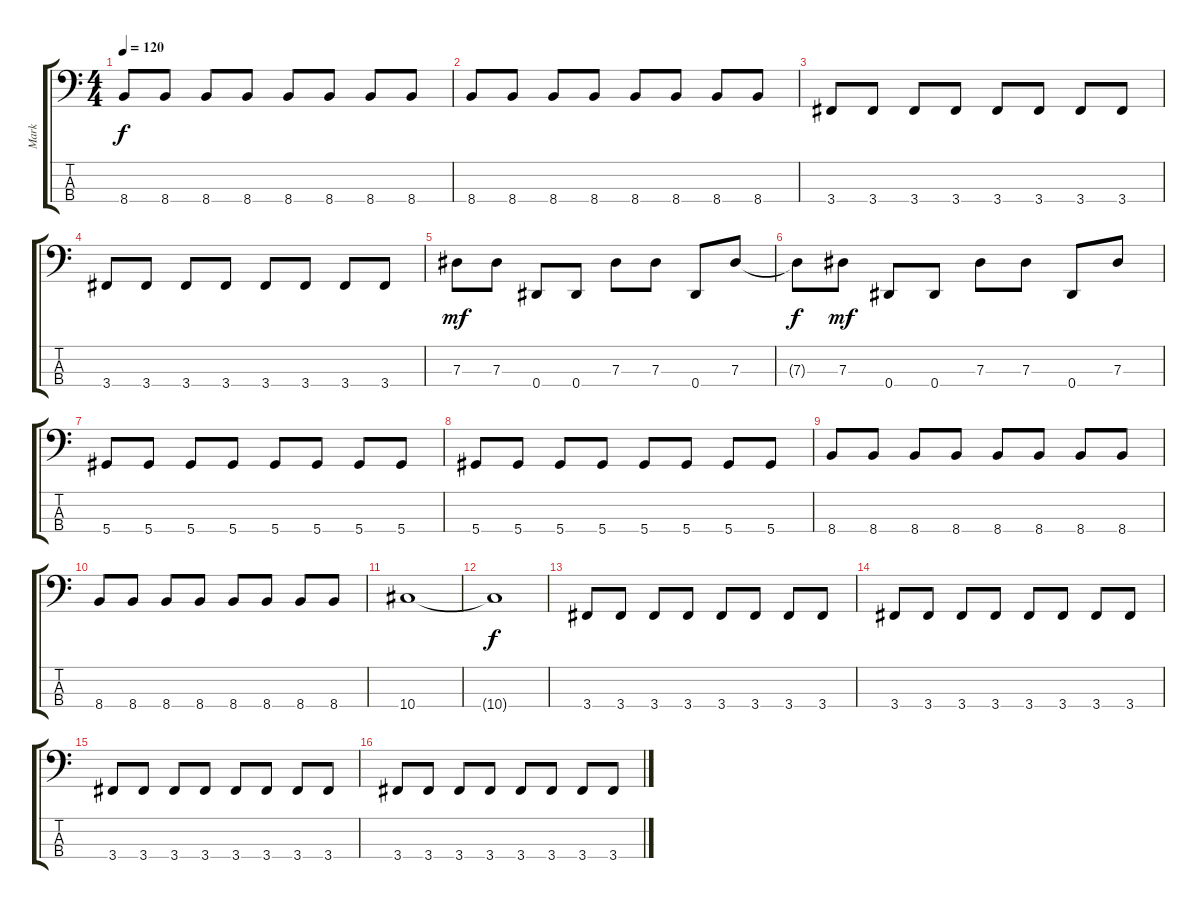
\track ("Mark" "Mark") {instrument electricbasspick}
\staff {score tabs}
\tuning (Gb2 Db2 Ab1 Eb1) {hide}
\ts (4 4)
\tempo 120
\clef f4
\ks c
8.4.8{dy f} 8.4.8 8.4.8 8.4.8 8.4.8 8.4.8 8.4.8 8.4.8 |
8.4.8 8.4.8 8.4.8 8.4.8 8.4.8 8.4.8 8.4.8 8.4.8 |
3.4.8 3.4.8 3.4.8 3.4.8 3.4.8 3.4.8 3.4.8 3.4.8 |
3.4.8 3.4.8 3.4.8 3.4.8 3.4.8 3.4.8 3.4.8 3.4.8 |
7.3.8{dy mf} 7.3.8 0.4.8 0.4.8 7.3.8 7.3.8 0.4.8 7.3.8 |
7.3{t}.8{dy f} 7.3.8{dy mf} 0.4.8 0.4.8 7.3.8 7.3.8 0.4.8 7.3.8 |
5.4.8 5.4.8 5.4.8 5.4.8 5.4.8 5.4.8 5.4.8 5.4.8 |
5.4.8 5.4.8 5.4.8 5.4.8 5.4.8 5.4.8 5.4.8 5.4.8 |
8.4.8 8.4.8 8.4.8 8.4.8 8.4.8 8.4.8 8.4.8 8.4.8 |
8.4.8 8.4.8 8.4.8 8.4.8 8.4.8 8.4.8 8.4.8 8.4.8 |
10.4.1 |
10.4{t}.1{dy f} |
3.4.8 3.4.8 3.4.8 3.4.8 3.4.8 3.4.8 3.4.8 3.4.8 |
3.4.8 3.4.8 3.4.8 3.4.8 3.4.8 3.4.8 3.4.8 3.4.8 |
3.4.8 3.4.8 3.4.8 3.4.8 3.4.8 3.4.8 3.4.8 3.4.8 |
3.4.8 3.4.8 3.4.8 3.4.8 3.4.8 3.4.8 3.4.8 3.4.8
